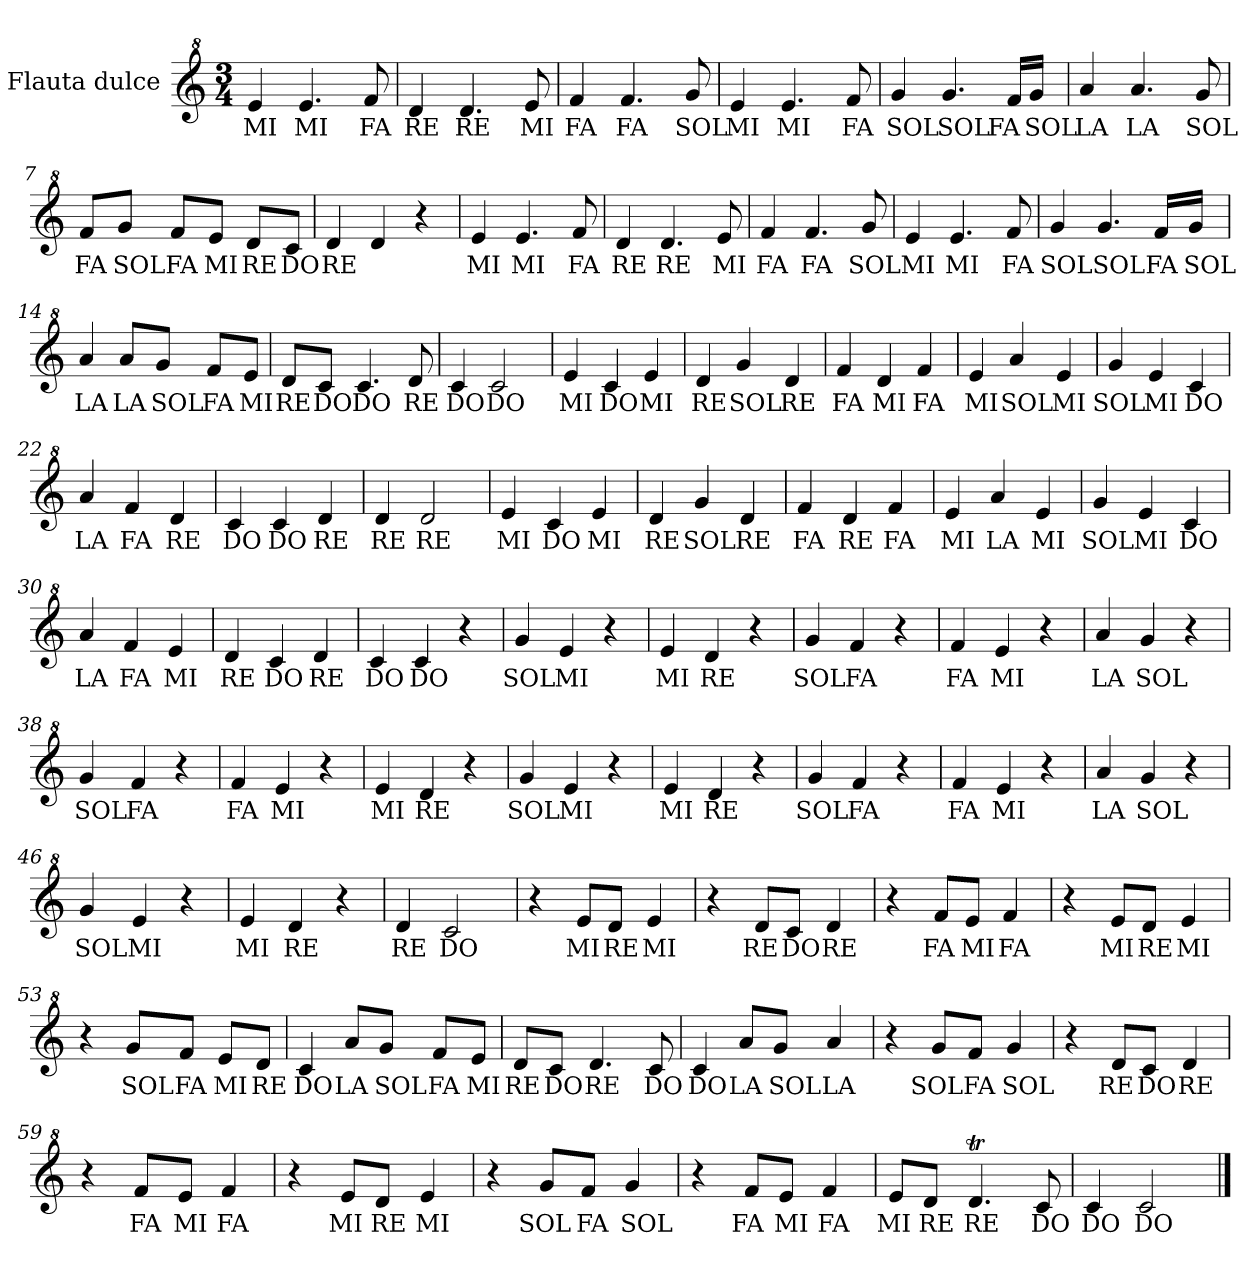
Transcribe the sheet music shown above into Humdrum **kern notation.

**kern	**text
*part1	*part1
*staff1	*staff1
*I"Flauta dulce	*
*I'Fl. dulce	*
*clefG^2	*
*k[]	*
*M3/4	*
*MM90	*
=1	=1
!	!LO:LY:b
4ee/	MI
!	!LO:LY:b
4.ee/	MI
!	!LO:LY:b
8ff/	FA
=2	=2
!	!LO:LY:b
4dd/	RE
!	!LO:LY:b
4.dd/	RE
!	!LO:LY:b
8ee/	MI
=3	=3
!	!LO:LY:b
4ff/	FA
!	!LO:LY:b
4.ff/	FA
!	!LO:LY:b
8gg/	SOL
=4	=4
!	!LO:LY:b
4ee/	MI
!	!LO:LY:b
4.ee/	MI
!	!LO:LY:b
8ff/	FA
=5	=5
!	!LO:LY:b
4gg/	SOL
!	!LO:LY:b
4.gg/	SOL
!	!LO:LY:b
16ff/LL	FA
!	!LO:LY:b
16gg/JJ	SOL
=6	=6
!	!LO:LY:b
4aa/	LA
!	!LO:LY:b
4.aa/	LA
!	!LO:LY:b
8gg/	SOL
!!LO:LB:g=z
=7	=7
!	!LO:LY:b
8ff/L	FA
!	!LO:LY:b
8gg/J	SOL
!	!LO:LY:b
8ff/L	FA
!	!LO:LY:b
8ee/J	MI
!	!LO:LY:b
8dd/L	RE
!	!LO:LY:b
8cc/J	DO
=8	=8
!	!LO:LY:b
4dd/	RE
4dd/	.
4r	.
=9	=9
!	!LO:LY:b
4ee/	MI
!	!LO:LY:b
4.ee/	MI
!	!LO:LY:b
8ff/	FA
=10	=10
!	!LO:LY:b
4dd/	RE
!	!LO:LY:b
4.dd/	RE
!	!LO:LY:b
8ee/	MI
=11	=11
!	!LO:LY:b
4ff/	FA
!	!LO:LY:b
4.ff/	FA
!	!LO:LY:b
8gg/	SOL
=12	=12
!	!LO:LY:b
4ee/	MI
!	!LO:LY:b
4.ee/	MI
!	!LO:LY:b
8ff/	FA
!!LO:LB:g=z
=13	=13
!	!LO:LY:b
4gg/	SOL
!	!LO:LY:b
4.gg/	SOL
!	!LO:LY:b
16ff/LL	FA
!	!LO:LY:b
16gg/JJ	SOL
=14	=14
!	!LO:LY:b
4aa/	LA
!	!LO:LY:b
8aa/L	LA
!	!LO:LY:b
8gg/J	SOL
!	!LO:LY:b
8ff/L	FA
!	!LO:LY:b
8ee/J	MI
=15	=15
!	!LO:LY:b
8dd/L	RE
!	!LO:LY:b
8cc/J	DO
!	!LO:LY:b
4.cc/	DO
!	!LO:LY:b
8dd/	RE
=16	=16
!	!LO:LY:b
4cc/	DO
!	!LO:LY:b
2cc/	DO
=17	=17
!	!LO:LY:b
4ee/	MI
!	!LO:LY:b
4cc/	DO
!	!LO:LY:b
4ee/	MI
=18	=18
!	!LO:LY:b
4dd/	RE
!	!LO:LY:b
4gg/	SOL
!	!LO:LY:b
4dd/	RE
!!LO:LB:g=z
=19	=19
!	!LO:LY:b
4ff/	FA
!	!LO:LY:b
4dd/	MI
!	!LO:LY:b
4ff/	FA
=20	=20
!	!LO:LY:b
4ee/	MI
!	!LO:LY:b
4aa/	SOL
!	!LO:LY:b
4ee/	MI
=21	=21
!	!LO:LY:b
4gg/	SOL
!	!LO:LY:b
4ee/	MI
!	!LO:LY:b
4cc/	DO
=22	=22
!	!LO:LY:b
4aa/	LA
!	!LO:LY:b
4ff/	FA
!	!LO:LY:b
4dd/	RE
=23	=23
!	!LO:LY:b
4cc/	DO
!	!LO:LY:b
4cc/	DO
!	!LO:LY:b
4dd/	RE
=24	=24
!	!LO:LY:b
4dd/	RE
!	!LO:LY:b
2dd/	RE
=25	=25
!	!LO:LY:b
4ee/	MI
!	!LO:LY:b
4cc/	DO
!	!LO:LY:b
4ee/	MI
!!LO:LB:g=z
=26	=26
!	!LO:LY:b
4dd/	RE
!	!LO:LY:b
4gg/	SOL
!	!LO:LY:b
4dd/	RE
=27	=27
!	!LO:LY:b
4ff/	FA
!	!LO:LY:b
4dd/	RE
!	!LO:LY:b
4ff/	FA
=28	=28
!	!LO:LY:b
4ee/	MI
!	!LO:LY:b
4aa/	LA
!	!LO:LY:b
4ee/	MI
=29	=29
!	!LO:LY:b
4gg/	SOL
!	!LO:LY:b
4ee/	MI
!	!LO:LY:b
4cc/	DO
=30	=30
!	!LO:LY:b
4aa/	LA
!	!LO:LY:b
4ff/	FA
!	!LO:LY:b
4ee/	MI
=31	=31
!	!LO:LY:b
4dd/	RE
!	!LO:LY:b
4cc/	DO
!	!LO:LY:b
4dd/	RE
=32	=32
!	!LO:LY:b
4cc/	DO
!	!LO:LY:b
4cc/	DO
4r	.
!!LO:LB:g=z
=33	=33
!	!LO:LY:b
4gg/	SOL
!	!LO:LY:b
4ee/	MI
4r	.
=34	=34
!	!LO:LY:b
4ee/	MI
!	!LO:LY:b
4dd/	RE
4r	.
=35	=35
!	!LO:LY:b
4gg/	SOL
!	!LO:LY:b
4ff/	FA
4r	.
=36	=36
!	!LO:LY:b
4ff/	FA
!	!LO:LY:b
4ee/	MI
4r	.
=37	=37
!	!LO:LY:b
4aa/	LA
!	!LO:LY:b
4gg/	SOL
4r	.
=38	=38
!	!LO:LY:b
4gg/	SOL
!	!LO:LY:b
4ff/	FA
4r	.
=39	=39
!	!LO:LY:b
4ff/	FA
!	!LO:LY:b
4ee/	MI
4r	.
=40	=40
!	!LO:LY:b
4ee/	MI
!	!LO:LY:b
4dd/	RE
4r	.
!!LO:LB:g=z
=41	=41
!	!LO:LY:b
4gg/	SOL
!	!LO:LY:b
4ee/	MI
4r	.
=42	=42
!	!LO:LY:b
4ee/	MI
!	!LO:LY:b
4dd/	RE
4r	.
=43	=43
!	!LO:LY:b
4gg/	SOL
!	!LO:LY:b
4ff/	FA
4r	.
=44	=44
!	!LO:LY:b
4ff/	FA
!	!LO:LY:b
4ee/	MI
4r	.
=45	=45
!	!LO:LY:b
4aa/	LA
!	!LO:LY:b
4gg/	SOL
4r	.
=46	=46
!	!LO:LY:b
4gg/	SOL
!	!LO:LY:b
4ee/	MI
4r	.
=47	=47
!	!LO:LY:b
4ee/	MI
!	!LO:LY:b
4dd/	RE
4r	.
=48	=48
!	!LO:LY:b
4dd/	RE
!	!LO:LY:b
2cc/	DO
!!LO:LB:g=z
=49	=49
4r	.
!	!LO:LY:b
8ee/L	MI
!	!LO:LY:b
8dd/J	RE
!	!LO:LY:b
4ee/	MI
=50	=50
4r	.
!	!LO:LY:b
8dd/L	RE
!	!LO:LY:b
8cc/J	DO
!	!LO:LY:b
4dd/	RE
=51	=51
4r	.
!	!LO:LY:b
8ff/L	FA
!	!LO:LY:b
8ee/J	MI
!	!LO:LY:b
4ff/	FA
=52	=52
4r	.
!	!LO:LY:b
8ee/L	MI
!	!LO:LY:b
8dd/J	RE
!	!LO:LY:b
4ee/	MI
=53	=53
4r	.
!	!LO:LY:b
8gg/L	SOL
!	!LO:LY:b
8ff/J	FA
!	!LO:LY:b
8ee/L	MI
!	!LO:LY:b
8dd/J	RE
!!LO:LB:g=z
=54	=54
!	!LO:LY:b
4cc/	DO
!	!LO:LY:b
8aa/L	LA
!	!LO:LY:b
8gg/J	SOL
!	!LO:LY:b
8ff/L	FA
!	!LO:LY:b
8ee/J	MI
=55	=55
!	!LO:LY:b
8dd/L	RE
!	!LO:LY:b
8cc/J	DO
!	!LO:LY:b
4.dd/	RE
!	!LO:LY:b
8cc/	DO
=56	=56
!	!LO:LY:b
4cc/	DO
!	!LO:LY:b
8aa/L	LA
!	!LO:LY:b
8gg/J	SOL
!	!LO:LY:b
4aa/	LA
=57	=57
4r	.
!	!LO:LY:b
8gg/L	SOL
!	!LO:LY:b
8ff/J	FA
!	!LO:LY:b
4gg/	SOL
=58	=58
4r	.
!	!LO:LY:b
8dd/L	RE
!	!LO:LY:b
8cc/J	DO
!	!LO:LY:b
4dd/	RE
!!LO:LB:g=z
=59	=59
4r	.
!	!LO:LY:b
8ff/L	FA
!	!LO:LY:b
8ee/J	MI
!	!LO:LY:b
4ff/	FA
=60	=60
4r	.
!	!LO:LY:b
8ee/L	MI
!	!LO:LY:b
8dd/J	RE
!	!LO:LY:b
4ee/	MI
=61	=61
4r	.
!	!LO:LY:b
8gg/L	SOL
!	!LO:LY:b
8ff/J	FA
!	!LO:LY:b
4gg/	SOL
=62	=62
4r	.
!	!LO:LY:b
8ff/L	FA
!	!LO:LY:b
8ee/J	MI
!	!LO:LY:b
4ff/	FA
=63	=63
!	!LO:LY:b
8ee/L	MI
!	!LO:LY:b
8dd/J	RE
!	!LO:LY:b
4.ddT/	RE
!	!LO:LY:b
8cc/	DO
=64	=64
!	!LO:LY:b
4cc/	DO
!	!LO:LY:b
2cc/	DO
==	==
*-	*-
